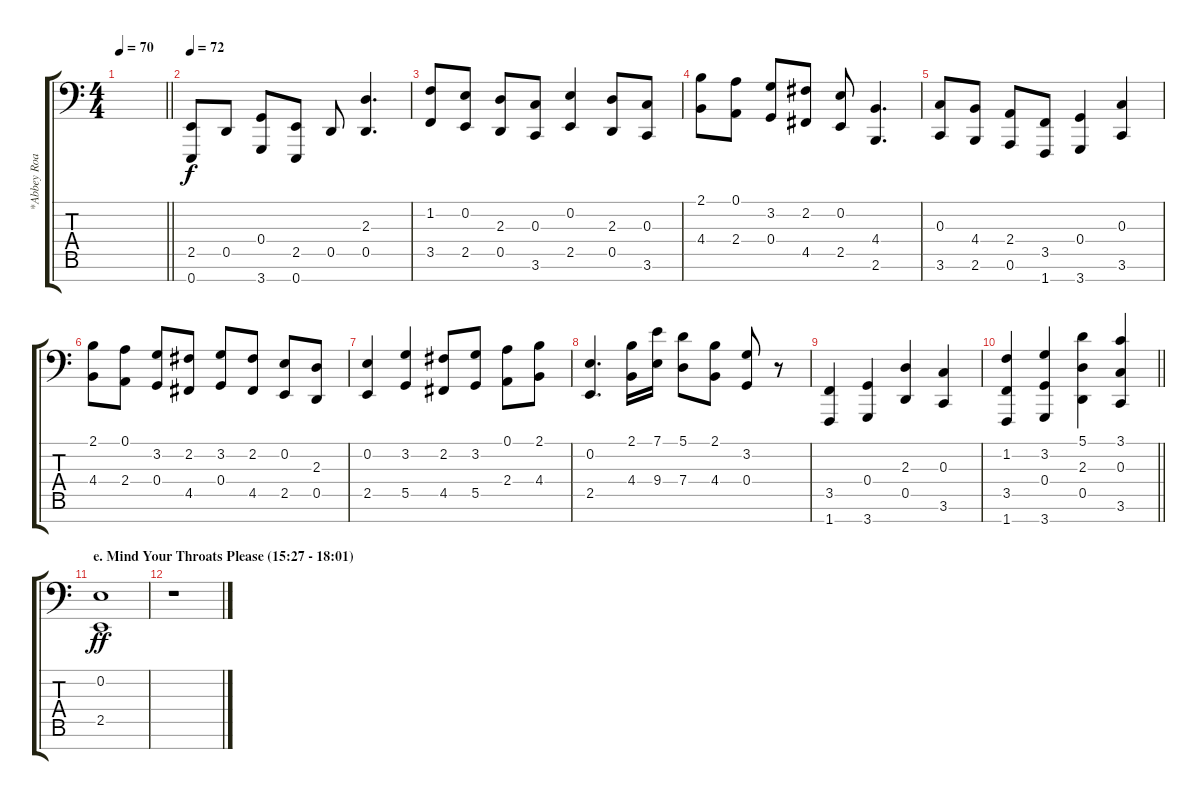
\track ("*Abbey Road Orchestra* Brass III" "*Abbey Roa") {instrument trombone}
\staff {score tabs}
\tuning (A3 E3 C3 G2 D2 A1 E1) {hide}
\ts (4 4)
\tempo 70
\clef f4
\barLineRight lightlight
\ks c
|
\tempo 72
(2.5 0.7).8{volume 16} 0.5.8 (0.4 3.7).8 (2.5 0.7).8 0.5.8 (2.3 0.5).4{d} |
(1.2 3.5).8 (0.2 2.5).8 (2.3 0.5).8 (0.3 3.6).8 (0.2 2.5).4 (2.3 0.5).8 (0.3 3.6).8 |
(2.1 4.4).8 (0.1 2.4).8 (3.2 0.4).8 (2.2 4.5).8 (0.2 2.5).8 (4.4 2.6).4{d} |
(0.3 3.6).8 (4.4 2.6).8 (2.4 0.6).8 (3.5 1.7).8 (0.4 3.7).4 (0.3 3.6).4 |
(2.1 4.4).8 (0.1 2.4).8 (3.2 0.4).8 (2.2 4.5).8 (3.2 0.4).8 (2.2 4.5).8 (0.2 2.5).8 (2.3 0.5).8 |
(0.2 2.5).4 (3.2 5.5).4 (2.2 4.5).8 (3.2 5.5).8 (0.1 2.4).8 (2.1 4.4).8 |
(0.2 2.5).4{d} (2.1 4.4).16 (7.1 9.4).16 (5.1 7.4).8 (2.1 4.4).8 (3.2 0.4).8 r.8 |
(3.5 1.7).4 (0.4 3.7).4 (2.3 0.5).4 (0.3 3.6).4 |
\barLineRight lightlight
(1.2 3.5 1.7).4 (3.2 0.4 3.7).4 (5.1 2.3 0.5).4 (3.1 0.3 3.6).4 |
\section ("" "e. Mind Your Throats Please (15:27 - 18:01)")
(0.2 2.5).1{dy ff volume 0} |
r.1
